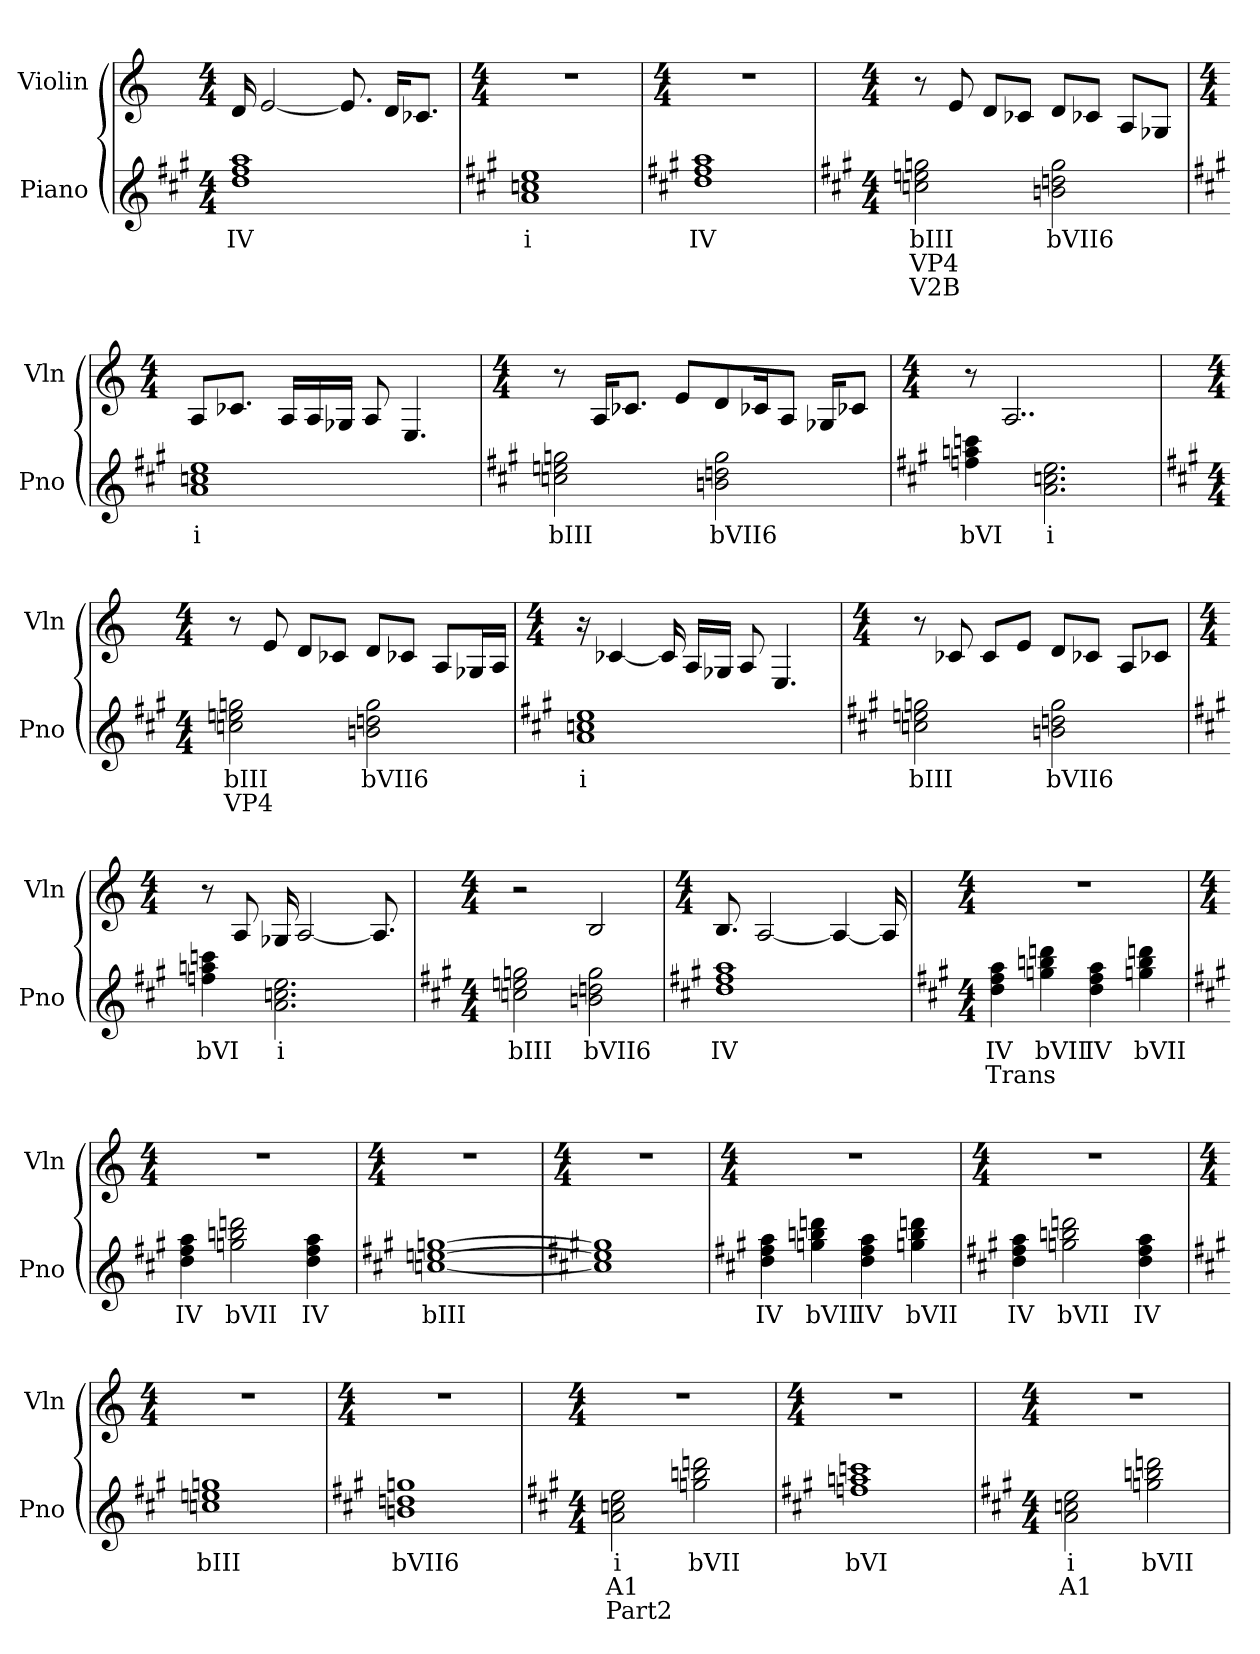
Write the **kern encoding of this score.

**kern	**text	**text	**text	**kern
*part2	*part2	*part2	*part2	*part1
*staff2	*staff2	*staff2	*staff2	*staff1
*I"Piano	*	*	*	*I"Violin
*I'Pno	*	*	*	*I'Vln
*k[f#c#g#]	*	*	*	*
*A:	*	*	*	*
*M4/4	*	*	*	*M4/4
=	=	=	=	=
1dd 1ff# 1aa	IV	.	.	16d
.	.	.	.	[2e
.	.	.	.	8.e]
.	.	.	.	16dKL
.	.	.	.	8.c-XJ
=	=	=	=	=
*k[f#c#g#]	*	*	*	*
*A:	*	*	*	*
*	*	*	*	*M4/4
1a 1ccn 1ee	i	.	.	1r
=	=	=	=	=
*k[f#c#g#]	*	*	*	*
*A:	*	*	*	*
*	*	*	*	*M4/4
1dd 1ff# 1aa	IV	.	.	1r
=	=	=	=	=
*k[f#c#g#]	*	*	*	*
*A:	*	*	*	*
*M4/4	*	*	*	*M4/4
2ccn 2een 2ggn	bIII	VP4	V2B	8r
.	.	.	.	8e
.	.	.	.	8dL
.	.	.	.	8c-XJ
2bn 2ddn 2gg	bVII6	.	.	8dL
.	.	.	.	8c-XJ
.	.	.	.	8AL
.	.	.	.	8G-XJ
=	=	=	=	=
*k[f#c#g#]	*	*	*	*
*A:	*	*	*	*
*	*	*	*	*M4/4
1a 1ccn 1ee	i	.	.	8AL
.	.	.	.	8.c-XJ
.	.	.	.	16ALL
.	.	.	.	16A
.	.	.	.	16G-XJJ
.	.	.	.	8A
.	.	.	.	4.E
=	=	=	=	=
*k[f#c#g#]	*	*	*	*
*A:	*	*	*	*
*	*	*	*	*M4/4
2ccn 2een 2ggn	bIII	.	.	8r
.	.	.	.	16AKL
.	.	.	.	8.c-XJ
.	.	.	.	8eL
2bn 2ddn 2gg	bVII6	.	.	8d
.	.	.	.	16c-XK
.	.	.	.	8AJ
.	.	.	.	16G-XKL
.	.	.	.	8c-XJ
=	=	=	=	=
*k[f#c#g#]	*	*	*	*
*A:	*	*	*	*
*	*	*	*	*M4/4
4ffn 4aan 4cccn	bVI	.	.	8r
.	.	.	.	2..A
2.a 2.ccn 2.ee	i	.	.	.
=	=	=	=	=
*k[f#c#g#]	*	*	*	*
*A:	*	*	*	*
*M4/4	*	*	*	*M4/4
2ccn 2een 2ggn	bIII	VP4	.	8r
.	.	.	.	8e
.	.	.	.	8dL
.	.	.	.	8c-XJ
2bn 2ddn 2gg	bVII6	.	.	8dL
.	.	.	.	8c-XJ
.	.	.	.	8AL
.	.	.	.	16G-XL
.	.	.	.	16AJJ
=	=	=	=	=
*k[f#c#g#]	*	*	*	*
*A:	*	*	*	*
*	*	*	*	*M4/4
1a 1ccn 1ee	i	.	.	16r
.	.	.	.	[4c-X
.	.	.	.	16c-]
.	.	.	.	16ALL
.	.	.	.	16G-XJJ
.	.	.	.	8A
.	.	.	.	4.E
=	=	=	=	=
*k[f#c#g#]	*	*	*	*
*A:	*	*	*	*
*	*	*	*	*M4/4
2ccn 2een 2ggn	bIII	.	.	8r
.	.	.	.	8c-X
.	.	.	.	8c-L
.	.	.	.	8eJ
2bn 2ddn 2gg	bVII6	.	.	8dL
.	.	.	.	8c-XJ
.	.	.	.	8AL
.	.	.	.	8c-XJ
=	=	=	=	=
*k[f#c#g#]	*	*	*	*
*A:	*	*	*	*
*	*	*	*	*M4/4
4ffn 4aan 4cccn	bVI	.	.	8r
.	.	.	.	8A
2.a 2.ccn 2.ee	i	.	.	16G-X
.	.	.	.	[2A
.	.	.	.	8.A]
=	=	=	=	=
*k[f#c#g#]	*	*	*	*
*A:	*	*	*	*
*M4/4	*	*	*	*M4/4
2ccn 2een 2ggn	bIII	.	.	2r
2bn 2ddn 2gg	bVII6	.	.	2B
=	=	=	=	=
*k[f#c#g#]	*	*	*	*
*A:	*	*	*	*
*	*	*	*	*M4/4
1dd 1ff# 1aa	IV	.	.	8.B
.	.	.	.	[2A
.	.	.	.	4A_
.	.	.	.	16A]
=	=	=	=	=
*k[f#c#g#]	*	*	*	*
*A:	*	*	*	*
*M4/4	*	*	*	*M4/4
4dd 4ff# 4aa	IV	Trans	.	1r
4ggn 4bbn 4dddn	bVII	.	.	.
4dd 4ff# 4aa	IV	.	.	.
4ggn 4bb 4dddn	bVII	.	.	.
=	=	=	=	=
*k[f#c#g#]	*	*	*	*
*A:	*	*	*	*
*	*	*	*	*M4/4
4dd 4ff# 4aa	IV	.	.	1r
2ggn 2bbn 2dddn	bVII	.	.	.
4dd 4ff# 4aa	IV	.	.	.
=	=	=	=	=
*k[f#c#g#]	*	*	*	*
*A:	*	*	*	*
*	*	*	*	*M4/4
[1ccn [1een [1ggn	bIII	.	.	1r
=	=	=	=	=
*k[f#c#g#]	*	*	*	*
*A:	*	*	*	*
*	*	*	*	*M4/4
1ccn] 1een] 1ggn]	.	.	.	1r
=	=	=	=	=
*k[f#c#g#]	*	*	*	*
*A:	*	*	*	*
*	*	*	*	*M4/4
4dd 4ff# 4aa	IV	.	.	1r
4ggn 4bbn 4dddn	bVII	.	.	.
4dd 4ff# 4aa	IV	.	.	.
4ggn 4bb 4dddn	bVII	.	.	.
=	=	=	=	=
*k[f#c#g#]	*	*	*	*
*A:	*	*	*	*
*	*	*	*	*M4/4
4dd 4ff# 4aa	IV	.	.	1r
2ggn 2bbn 2dddn	bVII	.	.	.
4dd 4ff# 4aa	IV	.	.	.
=	=	=	=	=
*k[f#c#g#]	*	*	*	*
*A:	*	*	*	*
*	*	*	*	*M4/4
1ccn 1een 1ggn	bIII	.	.	1r
=	=	=	=	=
*k[f#c#g#]	*	*	*	*
*A:	*	*	*	*
*	*	*	*	*M4/4
1bn 1ddn 1ggn	bVII6	.	.	1r
=	=	=	=	=
*k[f#c#g#]	*	*	*	*
*A:	*	*	*	*
*M4/4	*	*	*	*M4/4
2a 2ccn 2ee	i	A1	Part2	1r
2ggn 2bbn 2dddn	bVII	.	.	.
=	=	=	=	=
*k[f#c#g#]	*	*	*	*
*A:	*	*	*	*
*	*	*	*	*M4/4
1ffn 1aan 1cccn	bVI	.	.	1r
=	=	=	=	=
*k[f#c#g#]	*	*	*	*
*A:	*	*	*	*
*M4/4	*	*	*	*M4/4
2a 2ccn 2ee	i	A1	.	1r
2ggn 2bbn 2dddn	bVII	.	.	.
=	=	=	=	=
*-	*-	*-	*-	*-
